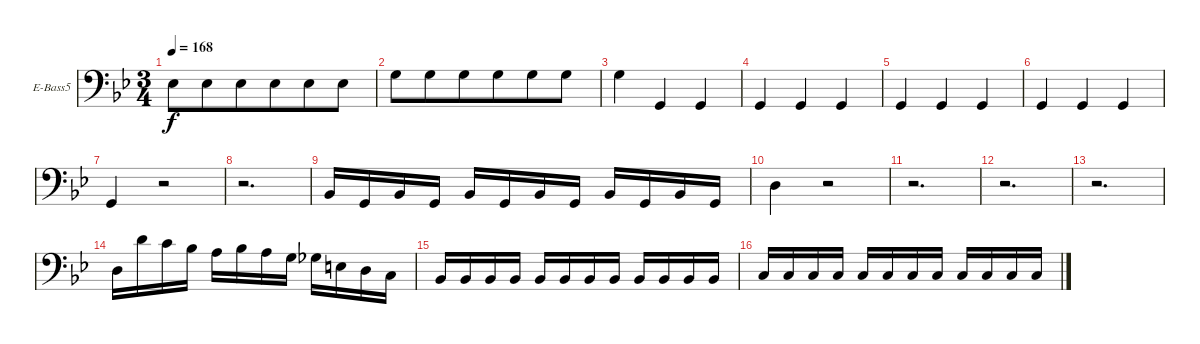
\defaultSystemsLayout 4
\bracketExtendMode groupsimilarinstruments
\firstSystemTrackNameOrientation horizontal
\otherSystemsTrackNameOrientation horizontal
\track ("Violoncello" "E-Bass5") {instrument electricbassfinger}
\staff {score}
\tuning (G2 D2 A1 E1 B0)
\ts (3 4)
\tempo 168
\clef f4
\ks gminor
1.2.8{dy f} 1.2.8{beam merge} 1.2.8{beam merge} 1.2.8{beam merge} 1.2.8{beam merge} 1.2.8 |
0.1.8 0.1.8{beam merge} 0.1.8{beam merge} 0.1.8{beam merge} 0.1.8{beam merge} 0.1.8 |
0.1.4 3.4.4 3.4.4 |
3.4.4 3.4.4 3.4.4 |
3.4.4 3.4.4 3.4.4 |
3.4.4 3.4.4 3.4.4 |
3.4.4 r.2 |
r.2{d} |
1.3.16 3.4.16 1.3.16 3.4.16 1.3.16 3.4.16 1.3.16 3.4.16 1.3.16 3.4.16 1.3.16 3.4.16 |
0.2.4 r.2 |
r.2{d} |
r.2{d} |
r.2{d} |
0.2.16 7.1.16 5.1.16 3.1.16 2.1.16 3.1.16 2.1.16 0.1.16 4.2.16 7.3.16 0.2.16 3.3.16 |
1.3.16 1.3.16 1.3.16 1.3.16 1.3.16 1.3.16 1.3.16 1.3.16 1.3.16 1.3.16 1.3.16 1.3.16 |
3.3.16 3.3.16 3.3.16 3.3.16 3.3.16 3.3.16 3.3.16 3.3.16 3.3.16 3.3.16 3.3.16 3.3.16
